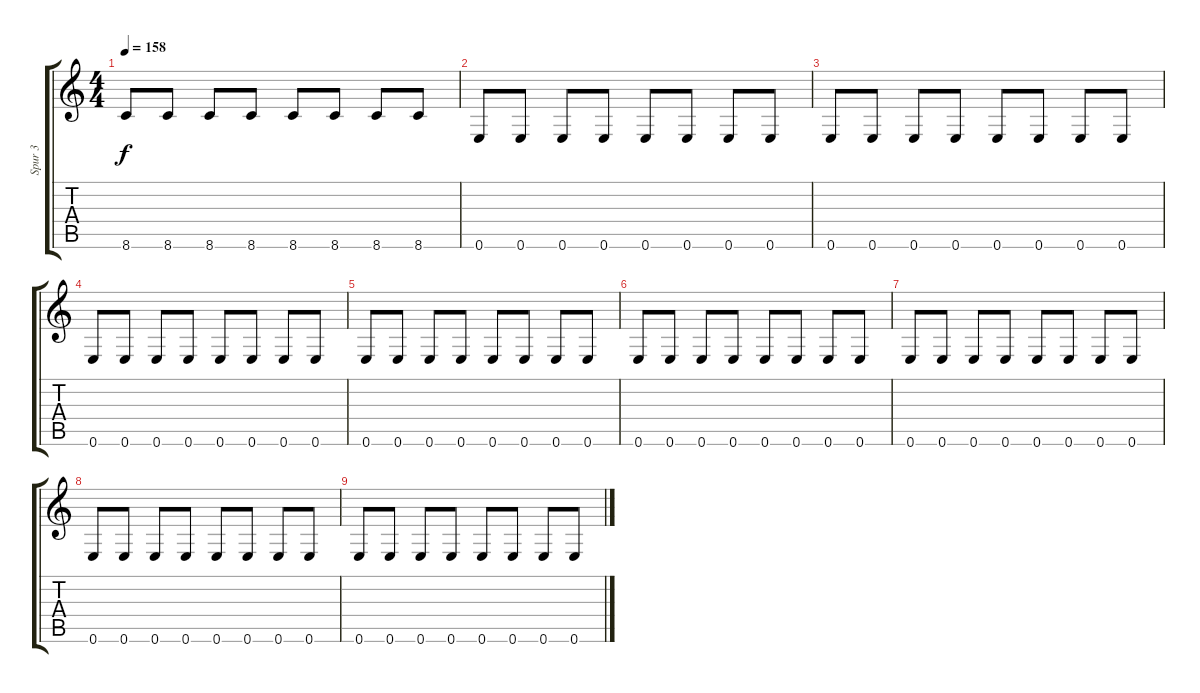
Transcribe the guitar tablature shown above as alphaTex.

\track ("Spur 3" "Spur 3") {instrument overdrivenguitar}
\staff {score tabs}
\tuning (E4 B3 G3 D3 A2 E2) {hide}
\ts (4 4)
\tempo 158
\clef g2
\ks c
8.6.8{dy f} 8.6.8 8.6.8 8.6.8 8.6.8 8.6.8 8.6.8 8.6.8 |
0.6.8 0.6.8 0.6.8 0.6.8 0.6.8 0.6.8 0.6.8 0.6.8 |
0.6.8 0.6.8 0.6.8 0.6.8 0.6.8 0.6.8 0.6.8 0.6.8 |
0.6.8 0.6.8 0.6.8 0.6.8 0.6.8 0.6.8 0.6.8 0.6.8 |
0.6.8 0.6.8 0.6.8 0.6.8 0.6.8 0.6.8 0.6.8 0.6.8 |
0.6.8 0.6.8 0.6.8 0.6.8 0.6.8 0.6.8 0.6.8 0.6.8 |
0.6.8 0.6.8 0.6.8 0.6.8 0.6.8 0.6.8 0.6.8 0.6.8 |
0.6.8 0.6.8 0.6.8 0.6.8 0.6.8 0.6.8 0.6.8 0.6.8 |
0.6.8 0.6.8 0.6.8 0.6.8 0.6.8 0.6.8 0.6.8 0.6.8
